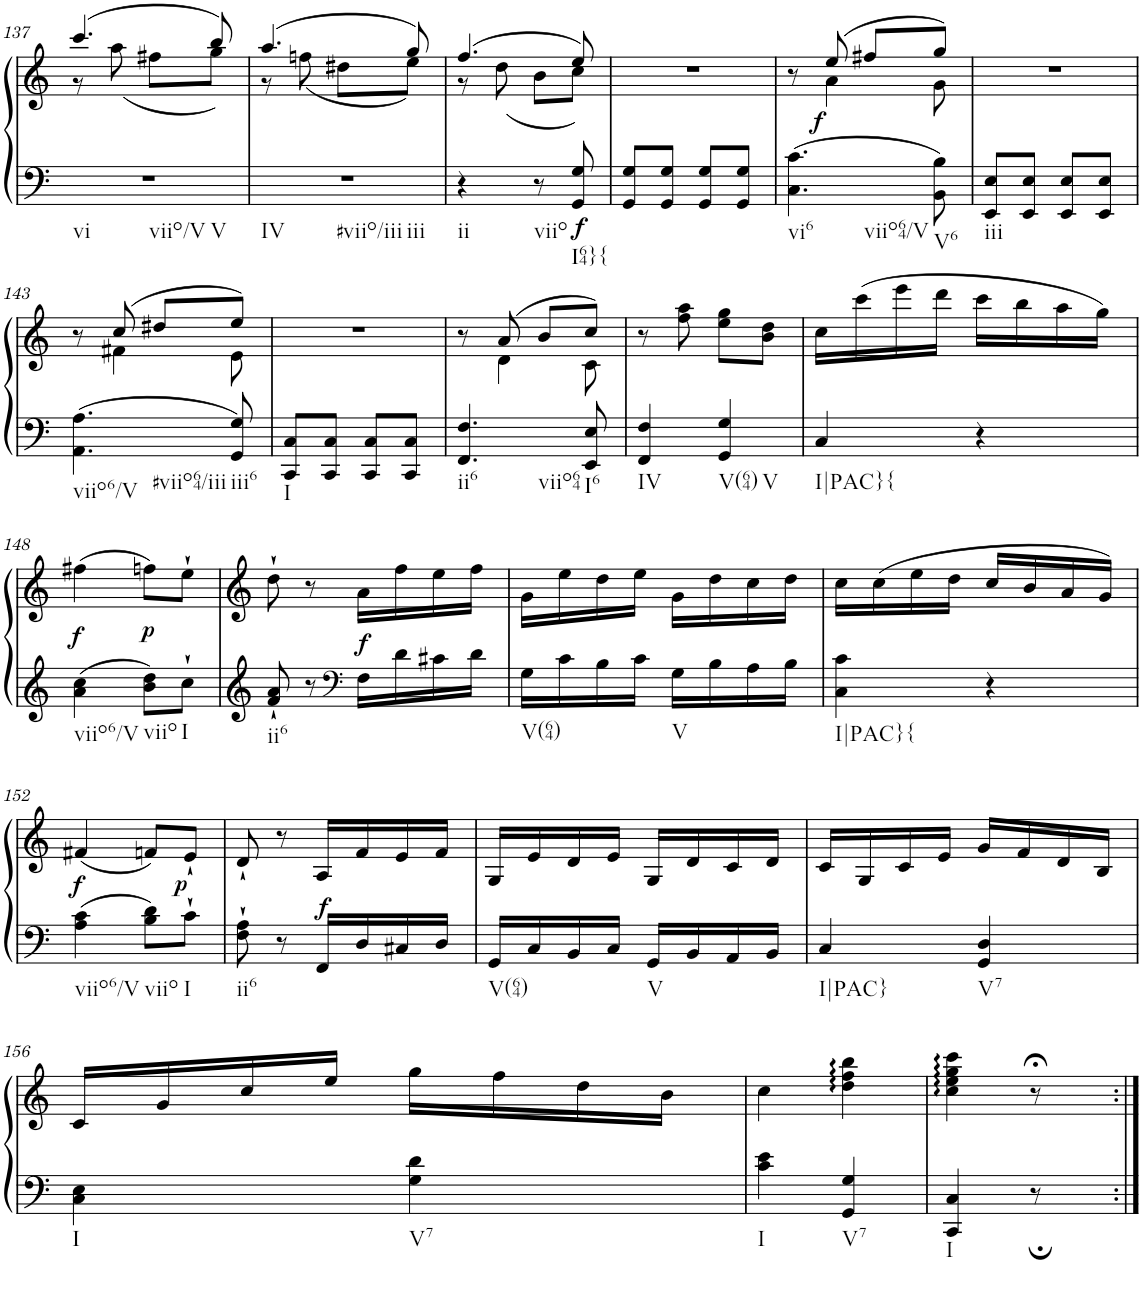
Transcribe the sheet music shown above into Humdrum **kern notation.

**kern	**kern	**dynam
*part1	*part1	*part1
*staff2	*staff1	*staff1/2
*I"Klavier linke Hand	*	*
!!LO:PB:g=z
*clefG2	*clefF4	*
*k[]	*k[]	*
*M2/4	*M2/4	*
=137	=137	=137
*	*^	*
!LO:TX:b:t=vi	!	!	!
!LO:TX:b:t=viio/V	!	!	!
!LO:TX:b:t=V	!	!	!
2r	(4.ccc/	8r	.
.	.	(8aa\	.
.	.	8ff#X\L	.
.	8bb/)	8gg\J)	.
=138	=138	=138	=138
!LO:TX:b:t=IV	!	!	!
!LO:TX:b:t=#viio/iii	!	!	!
!LO:TX:b:t=iii	!	!	!
2r	(4.aa/	8r	.
.	.	(8ffn\	.
.	.	8dd#X\L	.
.	8gg/)	8ee\J)	.
=139	=139	=139	=139
!LO:TX:b:t=ii	!	!	!
4r	(4.ff/	8r	.
.	.	(8dd\	.
!LO:TX:b:t=viio	!	!	!
8r	.	8b\L	.
!LO:TX:b:t=I64}{	!	!	!
!	!	!	!LO:DY:b=2
8GG/ 8G/	8ee/)	8cc\J)	f
*	*v	*v	*
=140	=140	=140
8GG/ 8G/L	2r	.
8GG/ 8G/J	.	.
8GG/ 8G/L	.	.
8GG/ 8G/J	.	.
=141	=141	=141
*	*^	*
!LO:TX:b:t=vi6	!	!	!
!LO:TX:b:t=viio64/V	!	!	!
4.C\ 4.c\	8r	8ryy	.
!	!	!	!LO:DY:b
.	(8ee/	4a\	f
.	8ff#X/L	.	.
!LO:TX:b:t=V6	!	!	!
8BB\ 8B\	8gg/J)	8g\	.
=142	=142	=142	=142
!LO:TX:b:t=iii	!	!	!
*	*v	*v	*
8EE/ 8E/L	2r	.
8EE/ 8E/J	.	.
8EE/ 8E/L	.	.
8EE/ 8E/J	.	.
!!LO:LB:g=z
=143	=143	=143
*	*^	*
!LO:TX:b:t=viio6/V	!	!	!
!LO:TX:b:t=#viio64/iii	!	!	!
4.AA\ 4.A\	8r	8ryy	.
.	(8cc/	4f#X\	.
.	8dd#X/L	.	.
!LO:TX:b:t=iii6	!	!	!
8GG/ 8G/	8ee/J)	8e\	.
=144	=144	=144	=144
!LO:TX:b:t=I	!	!	!
*	*v	*v	*
8CC/ 8C/L	2r	.
8CC/ 8C/J	.	.
8CC/ 8C/L	.	.
8CC/ 8C/J	.	.
=145	=145	=145
*	*^	*
!LO:TX:b:t=ii6	!	!	!
!LO:TX:b:t=viio64	!	!	!
4.FF/ 4.F/	8r	8ryy	.
.	(8a/	4d\	.
.	8b/L	.	.
!LO:TX:b:t=I6	!	!	!
8EE/ 8E/	8cc/J)	8c\	.
=146	=146	=146	=146
!LO:TX:b:t=IV	!	!	!
*	*v	*v	*
4FF/ 4F/	8r	.
.	8ff\ 8aa\	.
!LO:TX:b:t=V(64)	!	!
!LO:TX:b:t=V	!	!
4GG/ 4G/	8ee\ 8gg\L	.
.	8b\ 8dd\J	.
=147	=147	=147
!LO:TX:b:t=I|PAC}{	!	!
4C/	16cc\LL	.
.	(16ccc\	.
.	16eee\	.
.	16ddd\JJ	.
4r	16ccc\LL	.
.	16bb\	.
.	16aa\	.
.	16gg\JJ)	.
!!LO:LB:g=z
=148	=148	=148
!LO:TX:b:t=viio6/V	!	!
!	!	!LO:DY:b
4a\ 4cc\	(4ff#X\	f
!LO:TX:b:t=viio	!	!
!	!	!LO:DY:b
8b\ 8dd\L	8ffn\L)	p
!LO:TX:b:t=I	!	!
8cc`\J	8ee`\J	.
=149	=149	=149
!LO:TX:b:t=ii6	!	!
8f/` 8a/`	8dd`\	.
8r	8r	.
*clefF4	*	*
!	!	!LO:DY:b
16F\LL	16a\LL	f
16d\	16ff\	.
16c#X\	16ee\	.
16d\JJ	16ff\JJ	.
=150	=150	=150
!LO:TX:b:t=V(64)	!	!
16G\LL	16g\LL	.
16c\	16ee\	.
16B\	16dd\	.
16c\JJ	16ee\JJ	.
!LO:TX:b:t=V	!	!
16G\LL	16g\LL	.
16B\	16dd\	.
16A\	16cc\	.
16B\JJ	16dd\JJ	.
=151	=151	=151
!LO:TX:b:t=I|PAC}{	!	!
4C\ 4c\	16cc\LL	.
.	(16cc\	.
.	16ee\	.
.	16dd\JJ	.
4r	16cc/LL	.
.	16b/	.
.	16a/	.
.	16g/JJ)	.
!!LO:LB:g=z
=152	=152	=152
!LO:TX:b:t=viio6/V	!	!
!	!	!LO:DY:b
4A\ 4c\	(4f#X/	f
!LO:TX:b:t=viio	!	!
8B\ 8d\L	8fn/L)	.
!LO:TX:b:t=I	!	!
!	!	!LO:DY:b
8c`\J	8e`/J	p
=153	=153	=153
!LO:TX:b:t=ii6	!	!
8F\` 8A\`	8d`/	.
8r	8r	.
!	!	!LO:DY:a=2
16FF/LL	16A/LL	f
16D/	16f/	.
16C#X/	16e/	.
16D/JJ	16f/JJ	.
=154	=154	=154
!LO:TX:b:t=V(64)	!	!
16GG/LL	16G/LL	.
16C/	16e/	.
16BB/	16d/	.
16C/JJ	16e/JJ	.
!LO:TX:b:t=V	!	!
16GG/LL	16G/LL	.
16BB/	16d/	.
16AA/	16c/	.
16BB/JJ	16d/JJ	.
=155	=155	=155
!LO:TX:b:t=I|PAC}	!	!
4C/	16c/LL	.
.	16G/	.
.	16c/	.
.	16e/JJ	.
!LO:TX:b:t=V7	!	!
4GG/ 4D/	16g/LL	.
.	16f/	.
.	16d/	.
.	16B/JJ	.
!!LO:LB:g=z
=156	=156	=156
!LO:TX:b:t=I	!	!
4C\ 4E\	16c/LL	.
.	16g/	.
.	16cc/	.
.	16ee/JJ	.
!LO:TX:b:t=V7	!	!
4G\ 4d\	16gg\LL	.
.	16ff\	.
.	16dd\	.
.	16b\JJ	.
=157	=157	=157
!LO:TX:b:t=I	!	!
4c\ 4e\	4cc\	.
!LO:TX:b:t=V7	!	!
4GG/ 4G/	4dd\:: 4ff\:: 4bb\::	.
=158	=158	=158
!LO:TX:b:t=I	!	!
4CC/ 4C/	4cc\:: 4ee\:: 4gg\:: 4ccc\::	.
8r;	8r;<	.
=:|!	=:|!	=:|!
*-	*-	*-
